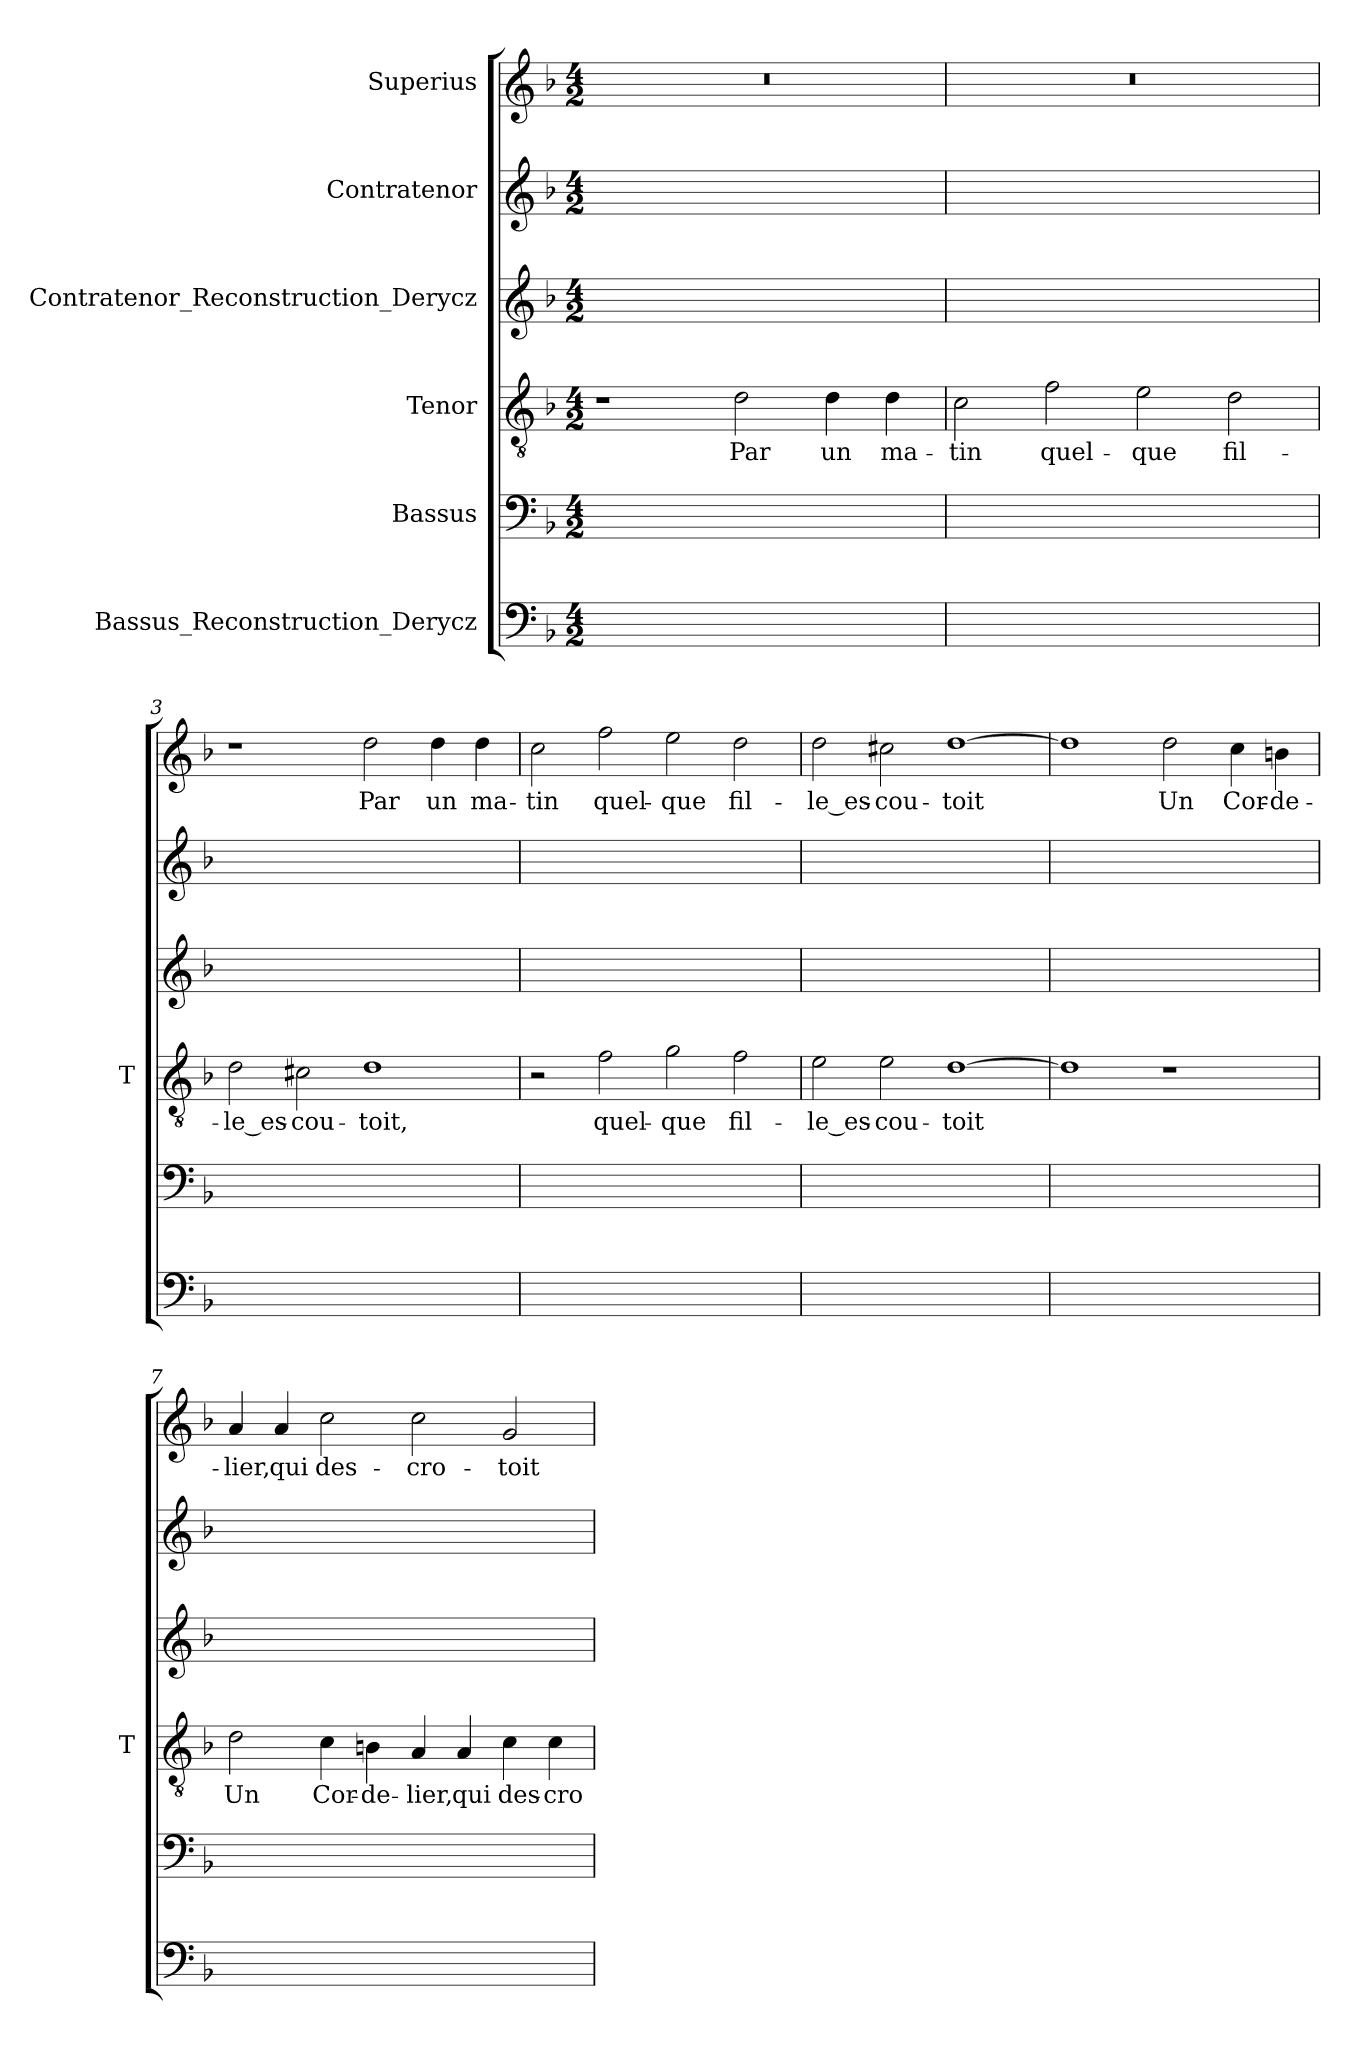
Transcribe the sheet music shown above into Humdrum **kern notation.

**kern	**kern	**kern	**text	**kern	**kern	**kern	**text
*part6	*part5	*part4	*part4	*part3	*part2	*part1	*part1
*staff6	*staff5	*staff4	*staff4	*staff3	*staff2	*staff1	*staff1
*I"Bassus_Reconstruction_Derycz	*I"Bassus	*I"Tenor	*	*I"Contratenor_Reconstruction_Derycz	*I"Contratenor	*I"Superius	*
*	*	*I'T	*	*	*	*	*
*clefF4	*clefF4	*clefGv2	*	*clefG2	*clefG2	*clefG2	*
*k[b-]	*k[b-]	*k[b-]	*	*k[b-]	*k[b-]	*k[b-]	*
*M4/2	*M4/2	*M4/2	*	*M4/2	*M4/2	*M4/2	*
=1	=1	=1	=1	=1	=1	=1	=1
0ryy	0ryy	1r	.	0ryy	0ryy	0r	.
.	.	2d	-Par	.	.	.	.
.	.	4d	-un	.	.	.	.
.	.	4d	ma-	.	.	.	.
=2	=2	=2	=2	=2	=2	=2	=2
0ryy	0ryy	2c	-tin	0ryy	0ryy	0r	.
.	.	2f	quel-	.	.	.	.
.	.	2e	-que	.	.	.	.
.	.	2d	fil-	.	.	.	.
=3	=3	=3	=3	=3	=3	=3	=3
0ryy	0ryy	2d	le_es-	0ryy	0ryy	1r	.
.	.	2c#X	cou-	.	.	.	.
.	.	1d	-toit,	.	.	2dd	-Par
.	.	.	.	.	.	4dd	-un
.	.	.	.	.	.	4dd	ma-
=4	=4	=4	=4	=4	=4	=4	=4
0ryy	0ryy	2r	.	0ryy	0ryy	2cc	-tin
.	.	2f	quel-	.	.	2ff	quel-
.	.	2g	-que	.	.	2ee	-que
.	.	2f	fil-	.	.	2dd	fil-
=5	=5	=5	=5	=5	=5	=5	=5
0ryy	0ryy	2e	le_es-	0ryy	0ryy	2dd	le_es-
.	.	2e	cou-	.	.	2cc#X	cou-
.	.	[1d	-toit	.	.	[1dd	-toit
=6	=6	=6	=6	=6	=6	=6	=6
0ryy	0ryy	1d]	.	0ryy	0ryy	1dd]	.
.	.	1r	.	.	.	2dd	-Un
.	.	.	.	.	.	4cc	Cor-
.	.	.	.	.	.	4b	de-
=7	=7	=7	=7	=7	=7	=7	=7
0ryy	0ryy	2d	-Un	0ryy	0ryy	4a	-lier,
.	.	.	.	.	.	4a	-qui
.	.	4c	Cor-	.	.	2cc	des-
.	.	4B	de-	.	.	.	.
.	.	4A	-lier,	.	.	2cc	cro-
.	.	4A	-qui	.	.	.	.
.	.	4c	des-	.	.	2g	-toit
.	.	4c	cro-	.	.	.	.
=	=	=	=	=	=	=	=
*-	*-	*-	*-	*-	*-	*-	*-
